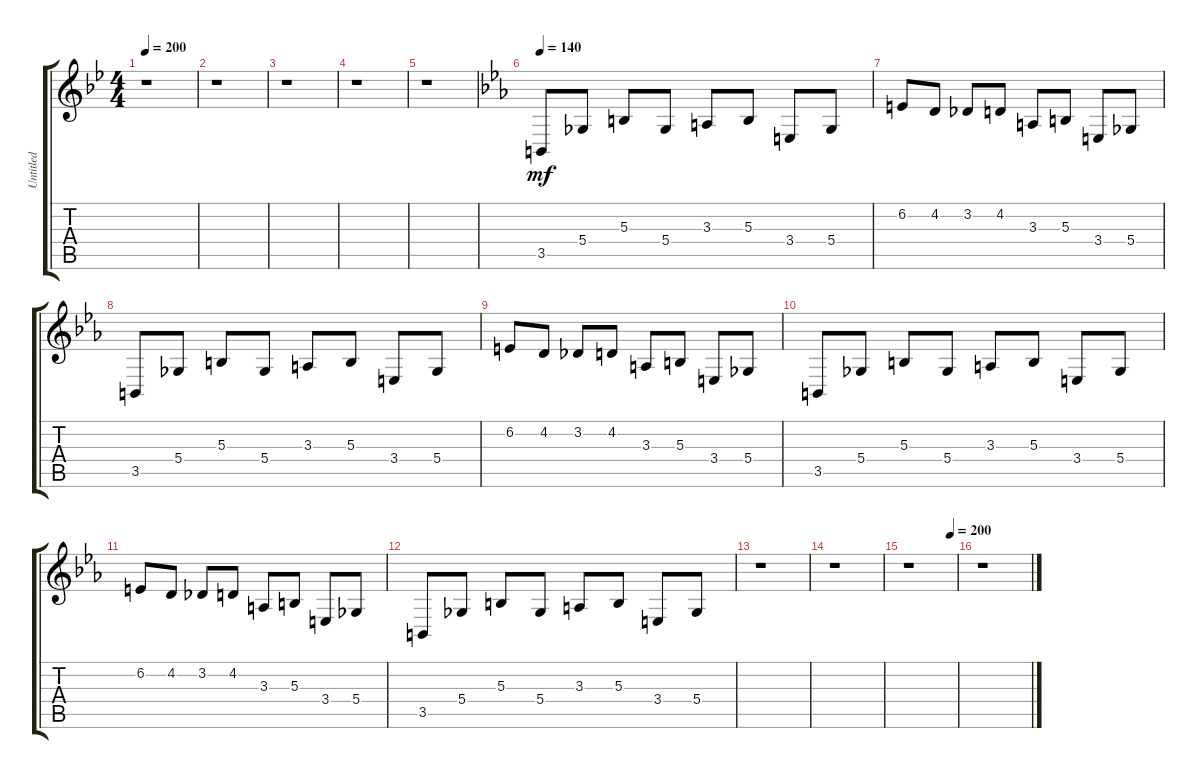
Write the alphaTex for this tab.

\track ("Untitled" "Untitled") {instrument tremolostrings}
\staff {score tabs}
\tuning (Eb4 Bb3 Gb3 Db3 Ab2 Eb2) {hide}
\ts (4 4)
\tempo 200
\clef g2
\ks bb
r.1{dy f} |
r.1 |
r.1 |
r.1 |
r.1 |
\tempo 140
\ks eb
3.5.8{dy mf} 5.4.8 5.3.8 5.4.8 3.3.8 5.3.8 3.4.8 5.4.8 |
6.2.8 4.2.8 3.2.8 4.2.8 3.3.8 5.3.8 3.4.8 5.4.8 |
3.5.8 5.4.8 5.3.8 5.4.8 3.3.8 5.3.8 3.4.8 5.4.8 |
6.2.8 4.2.8 3.2.8 4.2.8 3.3.8 5.3.8 3.4.8 5.4.8 |
3.5.8 5.4.8 5.3.8 5.4.8 3.3.8 5.3.8 3.4.8 5.4.8 |
6.2.8 4.2.8 3.2.8 4.2.8 3.3.8 5.3.8 3.4.8 5.4.8 |
3.5.8 5.4.8 5.3.8 5.4.8 3.3.8 5.3.8 3.4.8 5.4.8 |
r.1 |
r.1 |
\tempo (200 0.875)
r.1 |
r.1
